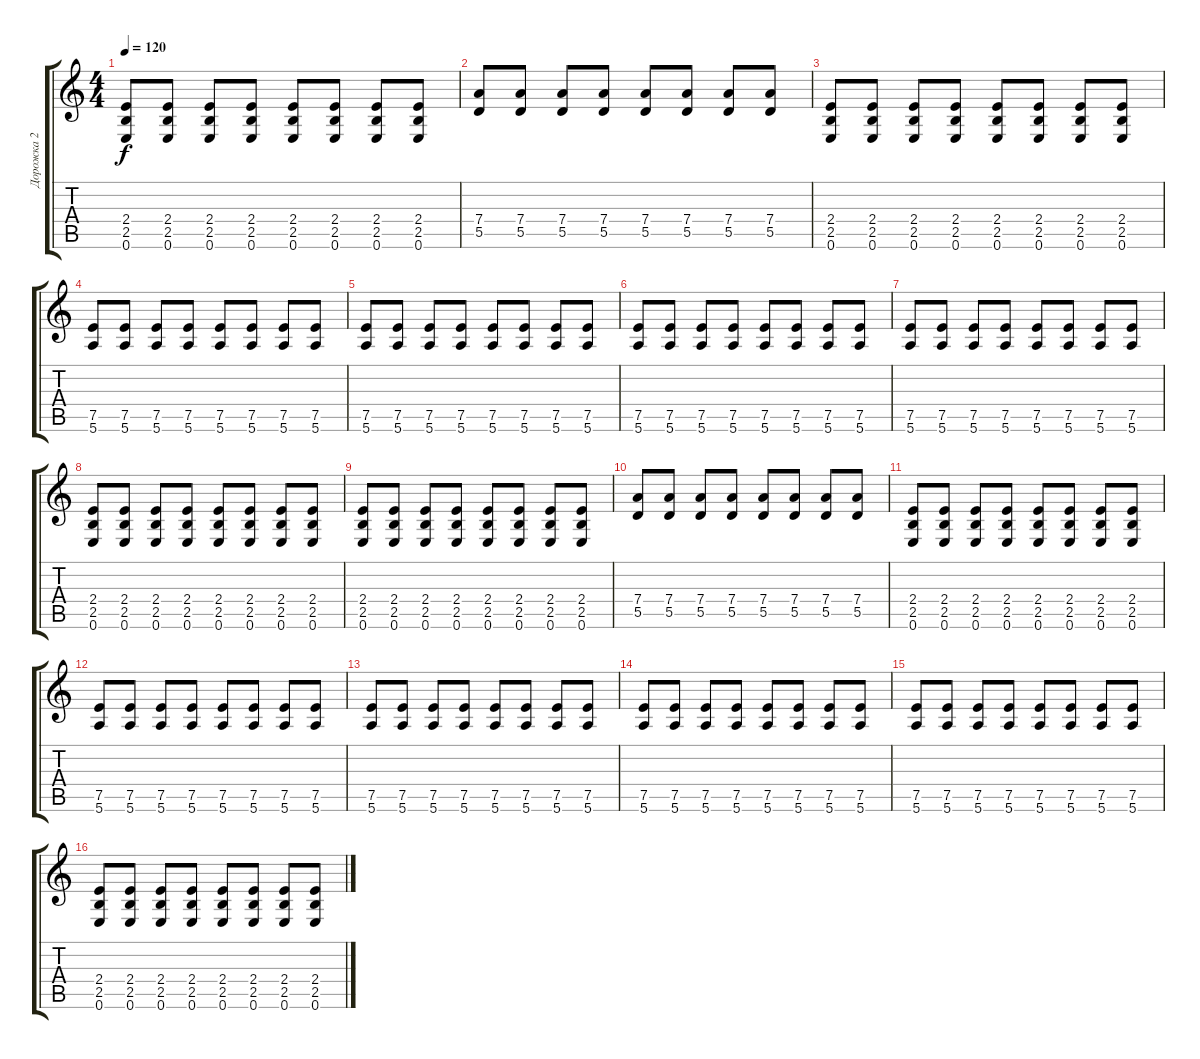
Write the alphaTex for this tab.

\track ("Дорожка 2" "Дорожка 2") {instrument distortionguitar}
\staff {score tabs}
\tuning (E4 B3 G3 D3 A2 E2) {hide}
\ts (4 4)
\tempo 120
\clef g2
\ks c
(2.4 2.5 0.6).8{dy f} (2.4 2.5 0.6).8 (2.4 2.5 0.6).8 (2.4 2.5 0.6).8 (2.4 2.5 0.6).8 (2.4 2.5 0.6).8 (2.4 2.5 0.6).8 (2.4 2.5 0.6).8 |
(7.4 5.5).8 (7.4 5.5).8 (7.4 5.5).8 (7.4 5.5).8 (7.4 5.5).8 (7.4 5.5).8 (7.4 5.5).8 (7.4 5.5).8 |
(2.4 2.5 0.6).8 (2.4 2.5 0.6).8 (2.4 2.5 0.6).8 (2.4 2.5 0.6).8 (2.4 2.5 0.6).8 (2.4 2.5 0.6).8 (2.4 2.5 0.6).8 (2.4 2.5 0.6).8 |
(7.5 5.6).8 (7.5 5.6).8 (7.5 5.6).8 (7.5 5.6).8 (7.5 5.6).8 (7.5 5.6).8 (7.5 5.6).8 (7.5 5.6).8 |
(7.5 5.6).8 (7.5 5.6).8 (7.5 5.6).8 (7.5 5.6).8 (7.5 5.6).8 (7.5 5.6).8 (7.5 5.6).8 (7.5 5.6).8 |
(7.5 5.6).8 (7.5 5.6).8 (7.5 5.6).8 (7.5 5.6).8 (7.5 5.6).8 (7.5 5.6).8 (7.5 5.6).8 (7.5 5.6).8 |
(7.5 5.6).8 (7.5 5.6).8 (7.5 5.6).8 (7.5 5.6).8 (7.5 5.6).8 (7.5 5.6).8 (7.5 5.6).8 (7.5 5.6).8 |
(2.4 2.5 0.6).8 (2.4 2.5 0.6).8 (2.4 2.5 0.6).8 (2.4 2.5 0.6).8 (2.4 2.5 0.6).8 (2.4 2.5 0.6).8 (2.4 2.5 0.6).8 (2.4 2.5 0.6).8 |
(2.4 2.5 0.6).8 (2.4 2.5 0.6).8 (2.4 2.5 0.6).8 (2.4 2.5 0.6).8 (2.4 2.5 0.6).8 (2.4 2.5 0.6).8 (2.4 2.5 0.6).8 (2.4 2.5 0.6).8 |
(7.4 5.5).8 (7.4 5.5).8 (7.4 5.5).8 (7.4 5.5).8 (7.4 5.5).8 (7.4 5.5).8 (7.4 5.5).8 (7.4 5.5).8 |
(2.4 2.5 0.6).8 (2.4 2.5 0.6).8 (2.4 2.5 0.6).8 (2.4 2.5 0.6).8 (2.4 2.5 0.6).8 (2.4 2.5 0.6).8 (2.4 2.5 0.6).8 (2.4 2.5 0.6).8 |
(7.5 5.6).8 (7.5 5.6).8 (7.5 5.6).8 (7.5 5.6).8 (7.5 5.6).8 (7.5 5.6).8 (7.5 5.6).8 (7.5 5.6).8 |
(7.5 5.6).8 (7.5 5.6).8 (7.5 5.6).8 (7.5 5.6).8 (7.5 5.6).8 (7.5 5.6).8 (7.5 5.6).8 (7.5 5.6).8 |
(7.5 5.6).8 (7.5 5.6).8 (7.5 5.6).8 (7.5 5.6).8 (7.5 5.6).8 (7.5 5.6).8 (7.5 5.6).8 (7.5 5.6).8 |
(7.5 5.6).8 (7.5 5.6).8 (7.5 5.6).8 (7.5 5.6).8 (7.5 5.6).8 (7.5 5.6).8 (7.5 5.6).8 (7.5 5.6).8 |
(2.4 2.5 0.6).8 (2.4 2.5 0.6).8 (2.4 2.5 0.6).8 (2.4 2.5 0.6).8 (2.4 2.5 0.6).8 (2.4 2.5 0.6).8 (2.4 2.5 0.6).8 (2.4 2.5 0.6).8
